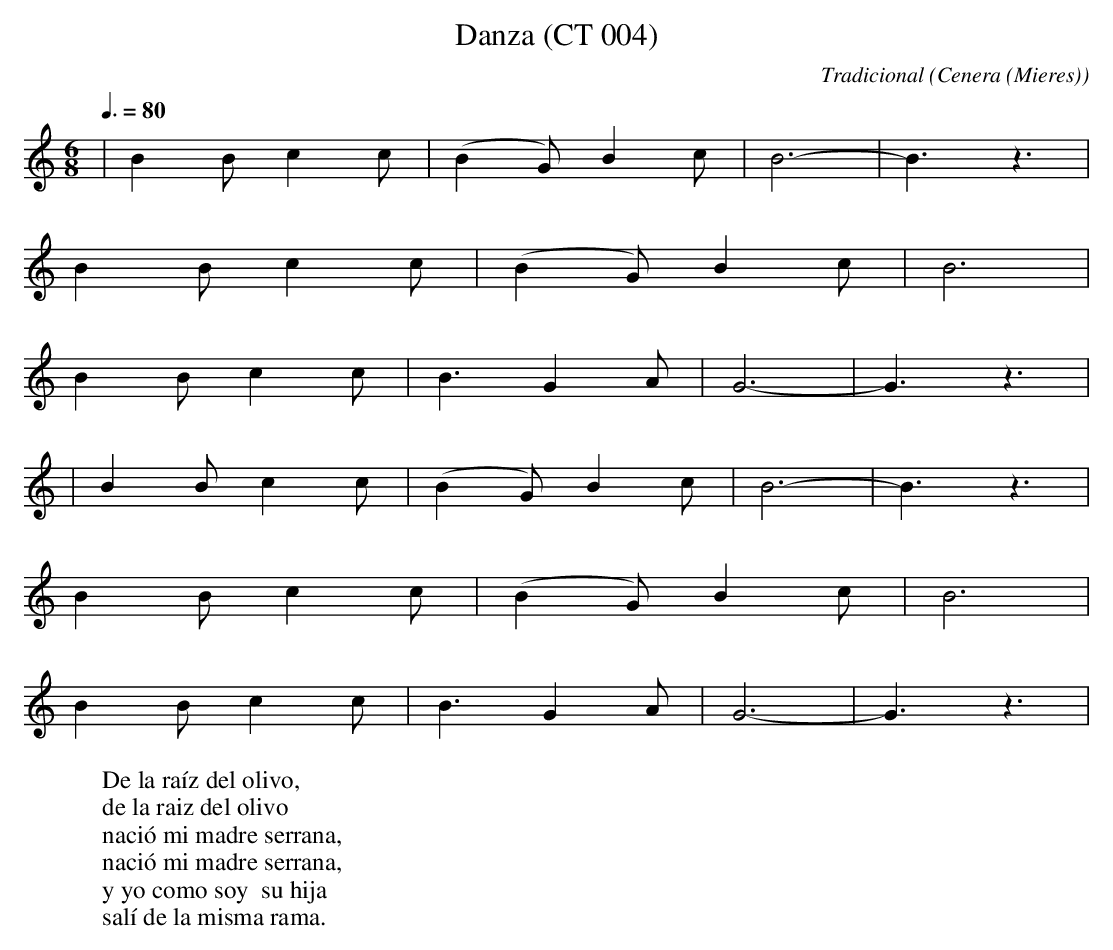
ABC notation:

X:1
T:Danza (CT 004)
C:Tradicional
O:Cenera (Mieres)
M:6/8
L:1/8
Q:3/8=80
K:C
|B2 B c2 c|(B2 G) B2 c|B6-|B3 z3|
B2 B c2 c|(B2 G) B2 c|B6|
B2 B c2 c|B3 G2 A|G6-|G3 z3|
|B2 B c2 c|(B2 G) B2 c|B6-|B3 z3|
B2 B c2 c|(B2 G) B2 c|B6|
B2 B c2 c|B3 G2 A|G6-|G3 z3|
W:De la raíz del olivo,
W:de la raiz del olivo
W:nació mi madre serrana,
W:nació mi madre serrana,
W:y yo como soy  su hija
W:salí de la misma rama.
W:
